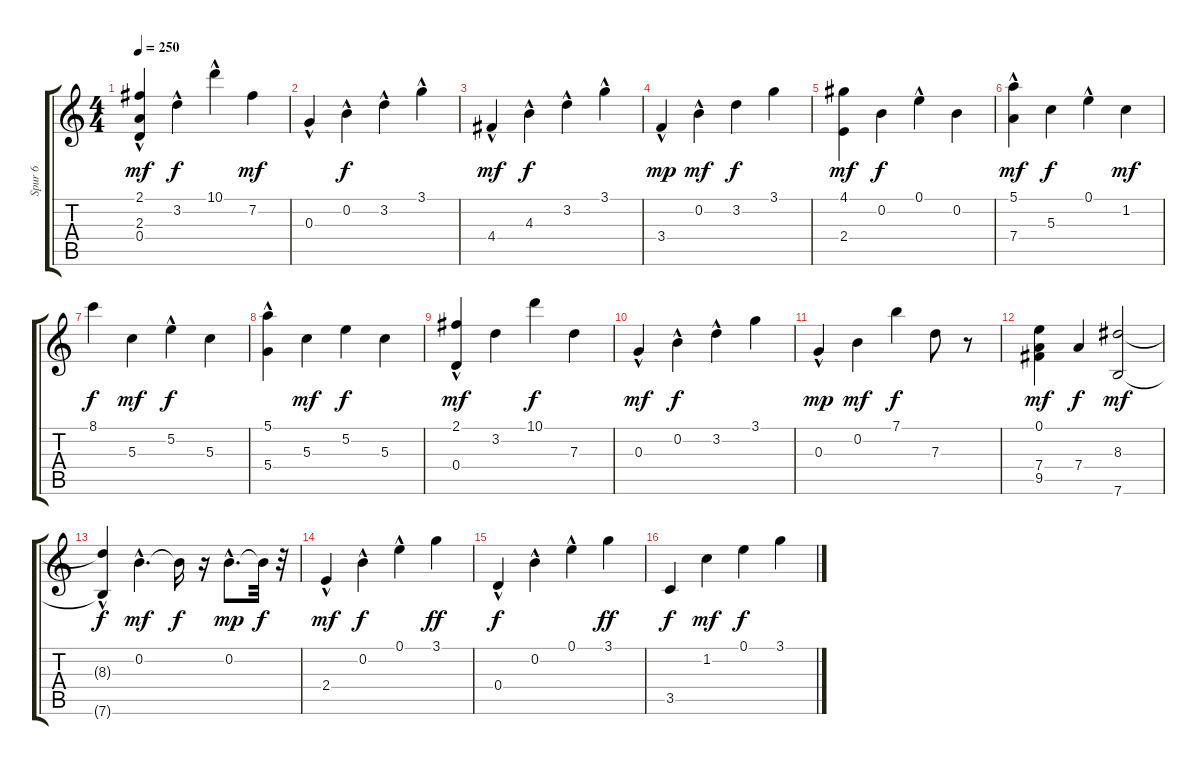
\track ("Spur 6" "Spur 6") {instrument acousticguitarsteel}
\staff {score tabs}
\tuning (E4 B3 G3 D3 A2 E2) {hide}
\ts (4 4)
\tempo 250
\clef g2
\ks c
(2.1 2.3{hac} 0.4).4{dy mf} 3.2{hac}.4{dy f} 10.1{hac}.4 7.2.4{dy mf} |
0.3{hac}.4 0.2{hac}.4{dy f} 3.2{hac}.4 3.1{hac}.4 |
4.4{hac}.4{dy mf} 4.3{hac}.4{dy f} 3.2{hac}.4 3.1{hac}.4 |
3.4{hac}.4{dy mp} 0.2{hac}.4{dy mf} 3.2.4{dy f} 3.1.4 |
(4.1 2.4).4{dy mf} 0.2.4{dy f} 0.1{hac}.4 0.2.4 |
(5.1 7.4{hac}).4{dy mf} 5.3.4{dy f} 0.1{hac}.4 1.2.4{dy mf} |
8.1.4{dy f} 5.3.4{dy mf} 5.2{hac}.4{dy f} 5.3.4 |
(5.1{hac} 5.4).4 5.3.4{dy mf} 5.2.4{dy f} 5.3.4 |
(2.1 0.4{hac}).4{dy mf} 3.2.4 10.1.4{dy f} 7.3.4 |
0.3{hac}.4{dy mf} 0.2{hac}.4{dy f} 3.2{hac}.4 3.1.4 |
0.3{hac}.4{dy mp} 0.2.4{dy mf} 7.1.4{dy f} 7.3.8 r.8 |
(0.1 7.4 9.5).4{dy mf} 7.4.4{dy f} (8.3 7.6).2{dy mf} |
(8.3{hac t} 7.6{hac t}).4{dy f} 0.2{hac}.4{d dy mf} 0.2{t}.16{dy f} r.16 0.2{hac}.8{d dy mp} 0.2{t}.32{dy f} r.32 |
2.4{hac}.4{dy mf} 0.2{hac}.4{dy f} 0.1{hac}.4 3.1.4{dy ff} |
0.4{hac}.4{dy f} 0.2{hac}.4 0.1{hac}.4 3.1.4{dy ff} |
3.5.4{dy f} 1.2.4{dy mf} 0.1.4{dy f} 3.1.4
